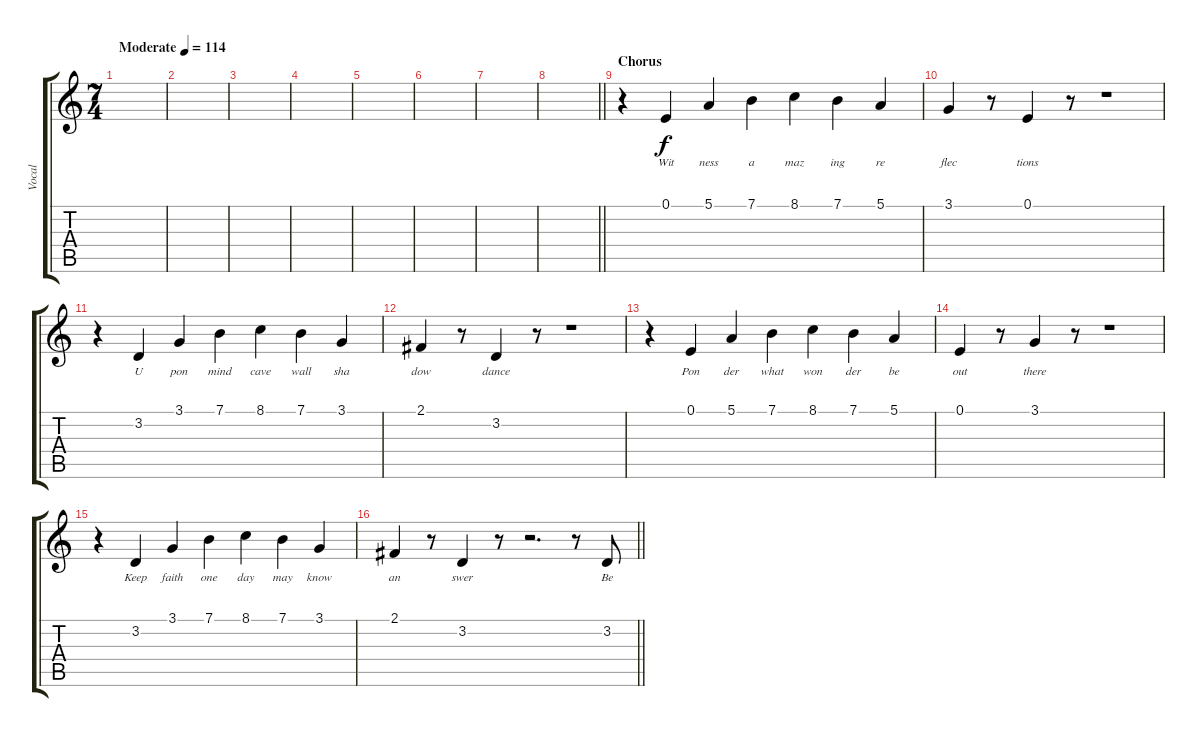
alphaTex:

\track ("Vocal" "Vocal") {instrument acousticgrandpiano}
\staff {score tabs}
\tuning (E4 B3 G3 D3 A2 E2) {hide}
\ts (7 4)
\tempo (114 "Moderate")
\clef g2
\ks c
|
|
|
|
|
|
|
\barLineRight lightlight
|
\section ("" "Chorus")
r.4 0.1.4{lyrics (0 "Wit") lyrics (1 "") lyrics (2 "") lyrics (3 "") lyrics (4 "")} 5.1.4{lyrics (0 "ness") lyrics (1 "") lyrics (2 "") lyrics (3 "") lyrics (4 "")} 7.1.4{lyrics (0 "a") lyrics (1 "") lyrics (2 "") lyrics (3 "") lyrics (4 "")} 8.1.4{lyrics (0 "maz") lyrics (1 "") lyrics (2 "") lyrics (3 "") lyrics (4 "")} 7.1.4{lyrics (0 "ing") lyrics (1 "") lyrics (2 "") lyrics (3 "") lyrics (4 "")} 5.1.4{lyrics (0 "re") lyrics (1 "") lyrics (2 "") lyrics (3 "") lyrics (4 "")} |
3.1.4{lyrics (0 "flec") lyrics (1 "") lyrics (2 "") lyrics (3 "") lyrics (4 "")} r.8 0.1.4{lyrics (0 "tions") lyrics (1 "") lyrics (2 "") lyrics (3 "") lyrics (4 "")} r.8 r.1 |
r.4 3.2.4{lyrics (0 "U") lyrics (1 "") lyrics (2 "") lyrics (3 "") lyrics (4 "")} 3.1.4{lyrics (0 "pon") lyrics (1 "") lyrics (2 "") lyrics (3 "") lyrics (4 "")} 7.1.4{lyrics (0 "mind") lyrics (1 "") lyrics (2 "") lyrics (3 "") lyrics (4 "")} 8.1.4{lyrics (0 "cave") lyrics (1 "") lyrics (2 "") lyrics (3 "") lyrics (4 "")} 7.1.4{lyrics (0 "wall") lyrics (1 "") lyrics (2 "") lyrics (3 "") lyrics (4 "")} 3.1.4{lyrics (0 "sha") lyrics (1 "") lyrics (2 "") lyrics (3 "") lyrics (4 "")} |
2.1.4{lyrics (0 "dow") lyrics (1 "") lyrics (2 "") lyrics (3 "") lyrics (4 "")} r.8 3.2.4{lyrics (0 "dance") lyrics (1 "") lyrics (2 "") lyrics (3 "") lyrics (4 "")} r.8 r.1 |
r.4 0.1.4{lyrics (0 "Pon") lyrics (1 "") lyrics (2 "") lyrics (3 "") lyrics (4 "")} 5.1.4{lyrics (0 "der") lyrics (1 "") lyrics (2 "") lyrics (3 "") lyrics (4 "")} 7.1.4{lyrics (0 "what") lyrics (1 "") lyrics (2 "") lyrics (3 "") lyrics (4 "")} 8.1.4{lyrics (0 "won") lyrics (1 "") lyrics (2 "") lyrics (3 "") lyrics (4 "")} 7.1.4{lyrics (0 "der") lyrics (1 "") lyrics (2 "") lyrics (3 "") lyrics (4 "")} 5.1.4{lyrics (0 "be") lyrics (1 "") lyrics (2 "") lyrics (3 "") lyrics (4 "")} |
0.1.4{lyrics (0 "out") lyrics (1 "") lyrics (2 "") lyrics (3 "") lyrics (4 "")} r.8 3.1.4{lyrics (0 "there") lyrics (1 "") lyrics (2 "") lyrics (3 "") lyrics (4 "")} r.8 r.1 |
r.4 3.2.4{lyrics (0 "Keep") lyrics (1 "") lyrics (2 "") lyrics (3 "") lyrics (4 "")} 3.1.4{lyrics (0 "faith") lyrics (1 "") lyrics (2 "") lyrics (3 "") lyrics (4 "")} 7.1.4{lyrics (0 "one") lyrics (1 "") lyrics (2 "") lyrics (3 "") lyrics (4 "")} 8.1.4{lyrics (0 "day") lyrics (1 "") lyrics (2 "") lyrics (3 "") lyrics (4 "")} 7.1.4{lyrics (0 "may") lyrics (1 "") lyrics (2 "") lyrics (3 "") lyrics (4 "")} 3.1.4{lyrics (0 "know") lyrics (1 "") lyrics (2 "") lyrics (3 "") lyrics (4 "")} |
\barLineRight lightlight
2.1.4{lyrics (0 "an") lyrics (1 "") lyrics (2 "") lyrics (3 "") lyrics (4 "")} r.8 3.2.4{lyrics (0 "swer") lyrics (1 "") lyrics (2 "") lyrics (3 "") lyrics (4 "")} r.8 r.2{d} r.8 3.2.8{lyrics (0 "Be") lyrics (1 "") lyrics (2 "") lyrics (3 "") lyrics (4 "")}
